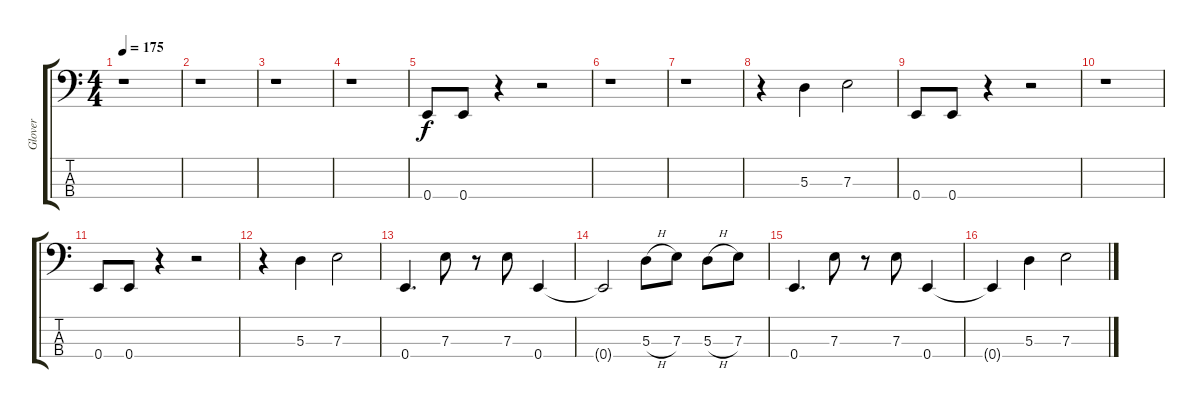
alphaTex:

\track ("Glover" "Glover") {instrument electricbasspick}
\staff {score tabs}
\tuning (G2 D2 A1 E1) {hide}
\ts (4 4)
\tempo 175
\clef f4
\ks c
r.1{dy f} |
r.1 |
r.1 |
r.1 |
0.4.8 0.4.8 r.4 r.2 |
r.1 |
r.1 |
r.4 5.3.4 7.3.2 |
0.4.8 0.4.8 r.4 r.2 |
r.1 |
0.4.8 0.4.8 r.4 r.2 |
r.4 5.3.4 7.3.2 |
0.4.4{d} 7.3.8 r.8 7.3.8 0.4.4 |
0.4{t}.2 5.3{h}.8 7.3.8 5.3{h}.8 7.3.8 |
0.4.4{d} 7.3.8 r.8 7.3.8 0.4.4 |
0.4{t}.4 5.3.4 7.3.2
